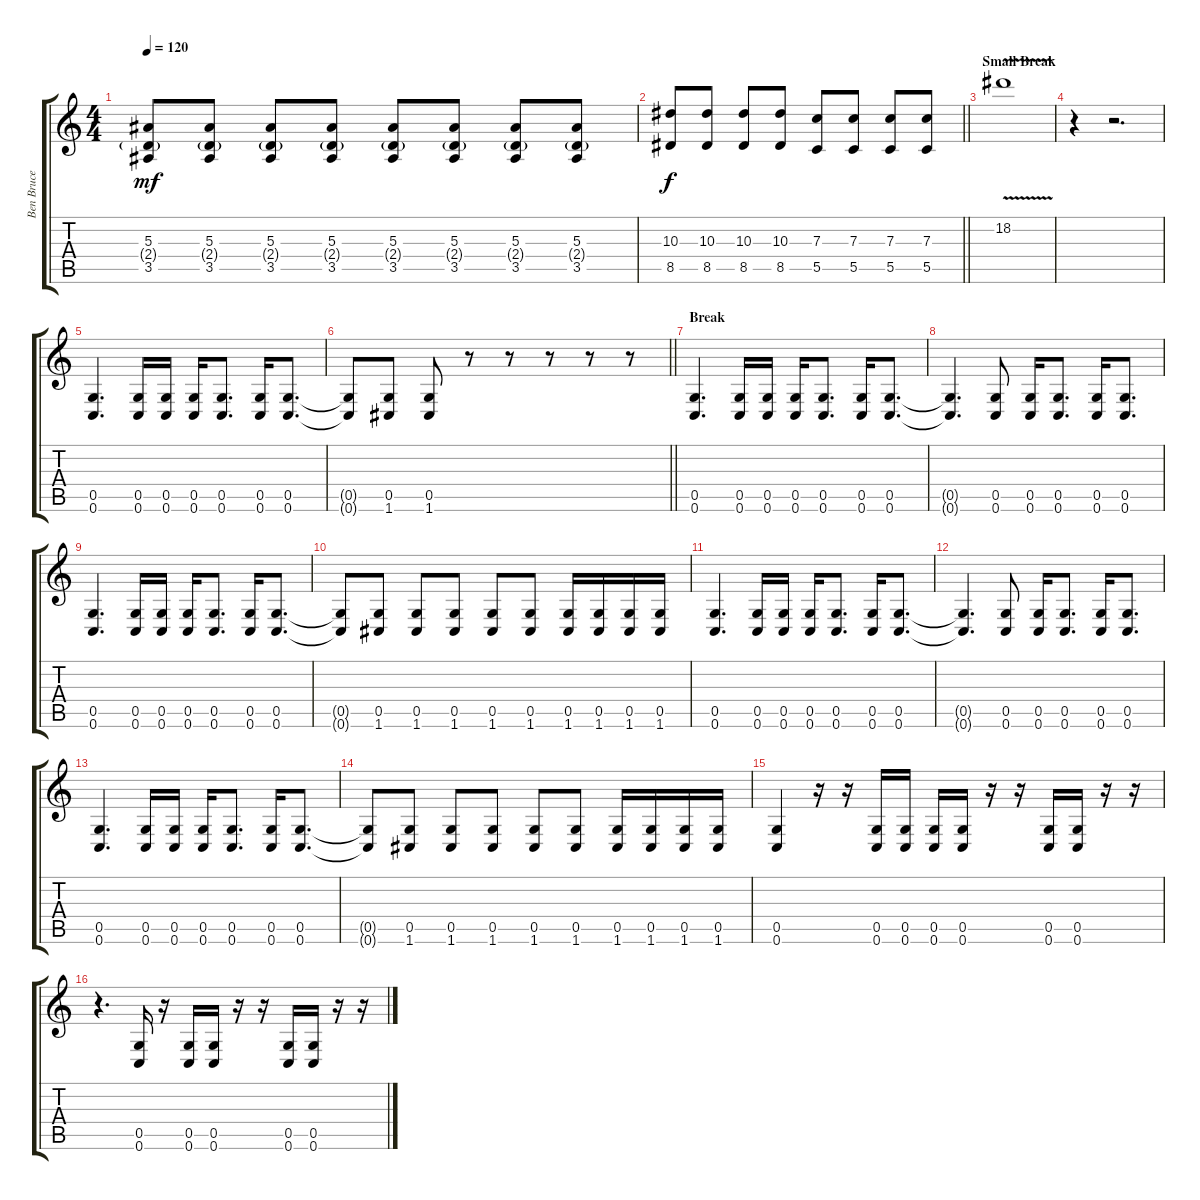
\track ("Ben Bruce" "Ben Bruce") {instrument distortionguitar}
\staff {score tabs}
\tuning (D4 A3 F3 C3 G2 C2) {hide}
\ts (4 4)
\tempo 120
\clef g2
\ks c
(5.3 2.4{g} 3.5).8{dy mf} (5.3 2.4{g} 3.5).8 (5.3 2.4{g} 3.5).8 (5.3 2.4{g} 3.5).8 (5.3 2.4{g} 3.5).8 (5.3 2.4{g} 3.5).8 (5.3 2.4{g} 3.5).8 (5.3 2.4{g} 3.5).8 |
\barLineRight lightlight
(10.3 8.5).8{dy f} (10.3 8.5).8 (10.3 8.5).8 (10.3 8.5).8 (7.3 5.5).8 (7.3 5.5).8 (7.3 5.5).8 (7.3 5.5).8 |
\section ("" "Small Break")
18.2{v}.1 |
r.4 r.2{d} |
(0.5 0.6).4{d} (0.5 0.6).16 (0.5 0.6).16 (0.5 0.6).16 (0.5 0.6).8{d} (0.5 0.6).16 (0.5 0.6).8{d} |
\barLineRight lightlight
(0.5{t} 0.6{t}).8 (0.5 1.6).8 (0.5 1.6).8 r.8 r.8 r.8 r.8 r.8 |
\section ("" "Break")
(0.5 0.6).4{d} (0.5 0.6).16 (0.5 0.6).16 (0.5 0.6).16 (0.5 0.6).8{d} (0.5 0.6).16 (0.5 0.6).8{d} |
(0.5{t} 0.6{t}).4{d} (0.5 0.6).8 (0.5 0.6).16 (0.5 0.6).8{d} (0.5 0.6).16 (0.5 0.6).8{d} |
(0.5 0.6).4{d} (0.5 0.6).16 (0.5 0.6).16 (0.5 0.6).16 (0.5 0.6).8{d} (0.5 0.6).16 (0.5 0.6).8{d} |
(0.5{t} 0.6{t}).8 (0.5 1.6).8 (0.5 1.6).8 (0.5 1.6).8 (0.5 1.6).8 (0.5 1.6).8 (0.5 1.6).16 (0.5 1.6).16 (0.5 1.6).16 (0.5 1.6).16 |
(0.5 0.6).4{d} (0.5 0.6).16 (0.5 0.6).16 (0.5 0.6).16 (0.5 0.6).8{d} (0.5 0.6).16 (0.5 0.6).8{d} |
(0.5{t} 0.6{t}).4{d} (0.5 0.6).8 (0.5 0.6).16 (0.5 0.6).8{d} (0.5 0.6).16 (0.5 0.6).8{d} |
(0.5 0.6).4{d} (0.5 0.6).16 (0.5 0.6).16 (0.5 0.6).16 (0.5 0.6).8{d} (0.5 0.6).16 (0.5 0.6).8{d} |
(0.5{t} 0.6{t}).8 (0.5 1.6).8 (0.5 1.6).8 (0.5 1.6).8 (0.5 1.6).8 (0.5 1.6).8 (0.5 1.6).16 (0.5 1.6).16 (0.5 1.6).16 (0.5 1.6).16 |
(0.5 0.6).4 r.16 r.16 (0.5 0.6).16 (0.5 0.6).16 (0.5 0.6).16 (0.5 0.6).16 r.16 r.16 (0.5 0.6).16 (0.5 0.6).16 r.16 r.16 |
r.4{d} (0.5 0.6).16 r.16 (0.5 0.6).16 (0.5 0.6).16 r.16 r.16 (0.5 0.6).16 (0.5 0.6).16 r.16 r.16
